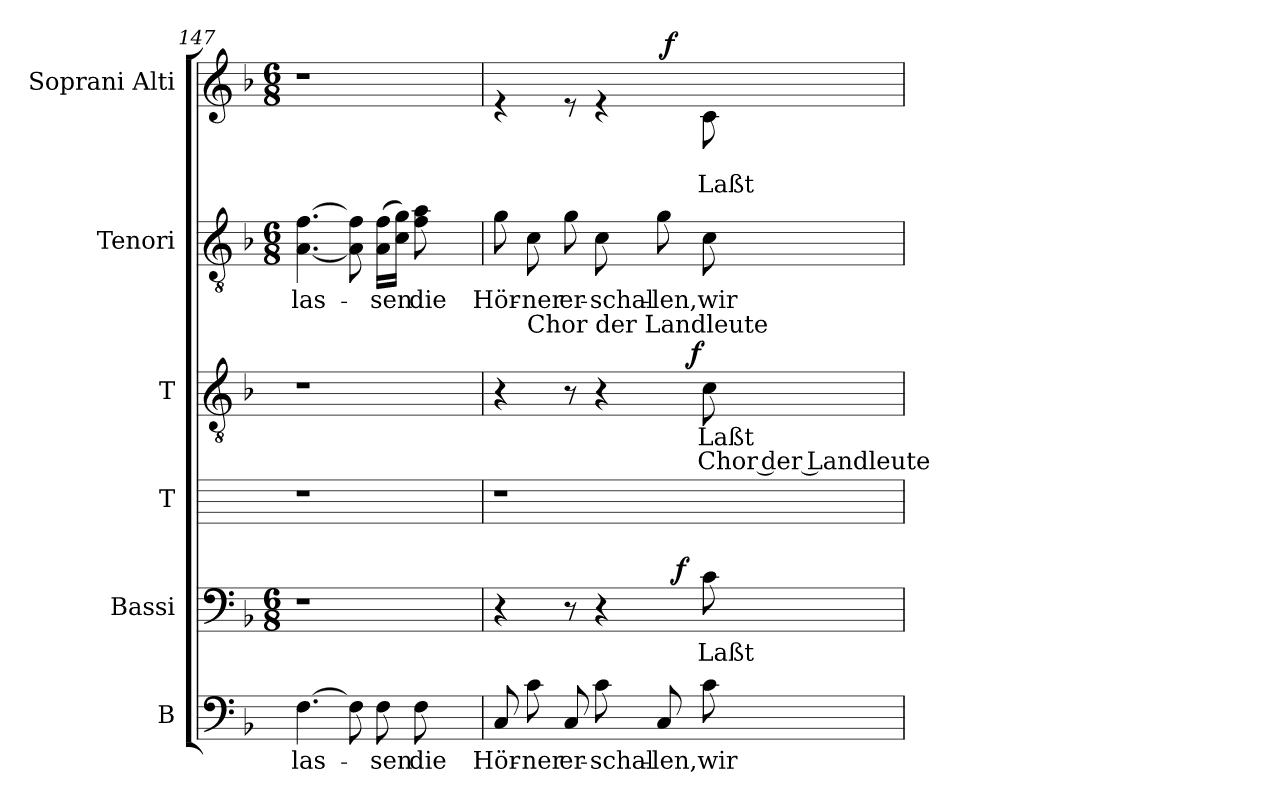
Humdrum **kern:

**kern	**text	**kern	**text	**dynam	**kern	**kern	**text	**text	**dynam	**kern	**text	**kern	**text	**text	**dynam
*part6	*part6	*part5	*part5	*part5	*part4	*part3	*part3	*part3	*part3	*part2	*part2	*part1	*part1	*part1	*part1
*staff6	*staff6	*staff5	*staff5	*staff5	*staff4	*staff3	*staff3	*staff3	*staff3	*staff2	*staff2	*staff1	*staff1	*staff1	*staff1
*I"B	*	*I"Bassi	*	*	*I"T	*I"T	*	*	*	*I"Tenori	*	*I"Soprani  Alti	*	*	*
*I'B	*	*I'B	*	*	*I'T	*I'T	*	*	*	*I'T	*	*I'S  A	*	*	*
*clefF4	*	*clefF4	*	*	*	*clefGv2	*	*	*	*clefGv2	*	*clefG2	*	*	*
*k[b-]	*	*k[b-]	*	*	*	*k[b-]	*	*	*	*k[b-]	*	*k[b-]	*	*	*
*F:	*	*F:	*	*	*	*F:	*	*	*	*F:	*	*F:	*	*	*
*	*	*M6/8	*	*	*	*	*	*	*	*M6/8	*	*M6/8	*	*	*
=147	=147	=147	=147	=147	=147	=147	=147	=147	=147	=147	=147	=147	=147	=147	=147
!	!LO:LY:b:cj	!LO:N:vis=1	!	!	!	!LO:N:vis=1	!	!	!	!	!LO:LY:b:cj	!LO:N:vis=1	!	!	!
[>4.F\	las-	2.r	.	.	1r	1r	.	.	.	[>4.f\ [<4.A\	las-	2.r	.	.	.
8F\]	.	.	.	.	.	.	.	.	.	8f\] 8A\]	.	.	.	.	.
!	!LO:LY:b:cj	!	!	!	!	!	!	!	!	!	!LO:LY:b:cj	!	!	!	!
8F\	-sen	.	.	.	.	.	.	.	.	(>16f\ 16A\L	-sen	.	.	.	.
.	.	.	.	.	.	.	.	.	.	16g\ 16c\J)	.	.	.	.	.
!	!LO:LY:b:cj	!	!	!	!	!	!	!	!	!	!LO:LY:b:cj	!	!	!	!
8F\	die	.	.	.	.	.	.	.	.	8a\ 8f\	die	.	.	.	.
4ryy	.	4ryy	.	.	.	.	.	.	.	4ryy	.	4ryy	.	.	.
=148	=148	=148	=148	=148	=148	=148	=148	=148	=148	=148	=148	=148	=148	=148	=148
!	!LO:LY:b:cj	!	!	!	!	!	!	!	!	!	!LO:LY:b:cj	!	!	!	!
*	*	*^	*	*	*	*^	*	*	*	*	*	*^	*	*	*
*	*	*	*	*	*	*	*	*^	*	*	*	*	*	*	*	*	*	*
8C/	Hör-	4r	2ryy	.	.	1r	4r	2ryy	8ryy	.	.	.	8g\	Hör-	4re	2ryy	.	.	.
!	!	!	!	!	!	!	!	!	!LO:TX:a:t=Chor der Landleute	!	!	!	!	!	!	!	!	!	!
!	!LO:LY:b:rj	!	!	!	!	!	!	!	!	!	!	!	!	!LO:LY:b:rj	!	!	!	!	!
8c\	-ner	.	.	.	.	.	.	.	2..ryy	.	.	.	8c\	-ner	.	.	.	.	.
!	!LO:LY:b	!	!	!	!	!	!	!	!	!	!	!	!	!LO:LY:b	!	!	!	!	!
8C/	er-	8r	.	.	.	.	8r	.	.	.	.	.	8g\	er-	8re	.	.	.	.
!	!LO:LY:b:cj	!	!	!	!	!	!	!	!	!	!	!	!	!LO:LY:b:cj	!	!	!	!	!
8c\	-schal-	4r	.	.	.	.	4r	.	.	.	.	.	8c\	-schal-	4re	.	.	.	.
!	!LO:LY:b:rj	!	!	!	!	!	!	!	!	!	!	!	!	!LO:LY:b:rj	!	!	!	!	!
8C/	-len,	.	32.ryy	.	.	.	.	16.ryy	.	.	.	.	8g\	-len,	.	64ryy	.	.	.
!	!	!	!	!	!	!	!	!	!	!	!	!	!	!	!	!	!	!	!LO:DY:b
.	.	.	.	.	.	.	.	.	.	.	.	.	.	.	.	4ryy	.	.	f
!	!	!	!	!	!LO:DY:a	!	!	!	!	!	!	!	!	!	!	!	!	!	!
.	.	.	4ryy	.	f	.	.	.	.	.	.	.	.	.	.	.	.	.	.
!	!	!	!	!	!	!	!	!	!	!	!	!LO:DY:a	!	!	!	!	!	!	!
.	.	.	.	.	.	.	.	4ryy	.	.	.	f	.	.	.	.	.	.	.
!	!LO:LY:b:cj	!	!	!LO:LY:b:cj	!	!	!	!	!	!LO:LY:b:cj	!LO:LY:b:rj	!	!	!LO:LY:b:cj	!	!	!	!LO:LY:b:cj	!
8c\	wir	8c\	.	Laßt	.	.	8c\	.	.	Laßt	Chor der Landleute	.	8c\	wir	8c\	.	.	Laßt	.
4ryy	.	4ryy	.	.	.	.	4ryy	.	.	.	.	.	4ryy	.	4ryy	.	.	.	.
.	.	.	.	.	.	.	.	.	.	.	.	.	.	.	.	8...ryy	.	.	.
.	.	.	8ryy	.	.	.	.	.	.	.	.	.	.	.	.	.	.	.	.
.	.	.	.	.	.	.	.	8ryy	.	.	.	.	.	.	.	.	.	.	.
.	.	.	16ryy	.	.	.	.	.	.	.	.	.	.	.	.	.	.	.	.
.	.	.	.	.	.	.	.	32ryy	.	.	.	.	.	.	.	.	.	.	.
.	.	.	64ryy	.	.	.	.	.	.	.	.	.	.	.	.	.	.	.	.
*	*	*v	*v	*	*	*	*v	*v	*v	*	*	*	*	*	*v	*v	*	*	*
=	=	=	=	=	=	=	=	=	=	=	=	=	=	=	=
*-	*-	*-	*-	*-	*-	*-	*-	*-	*-	*-	*-	*-	*-	*-	*-
